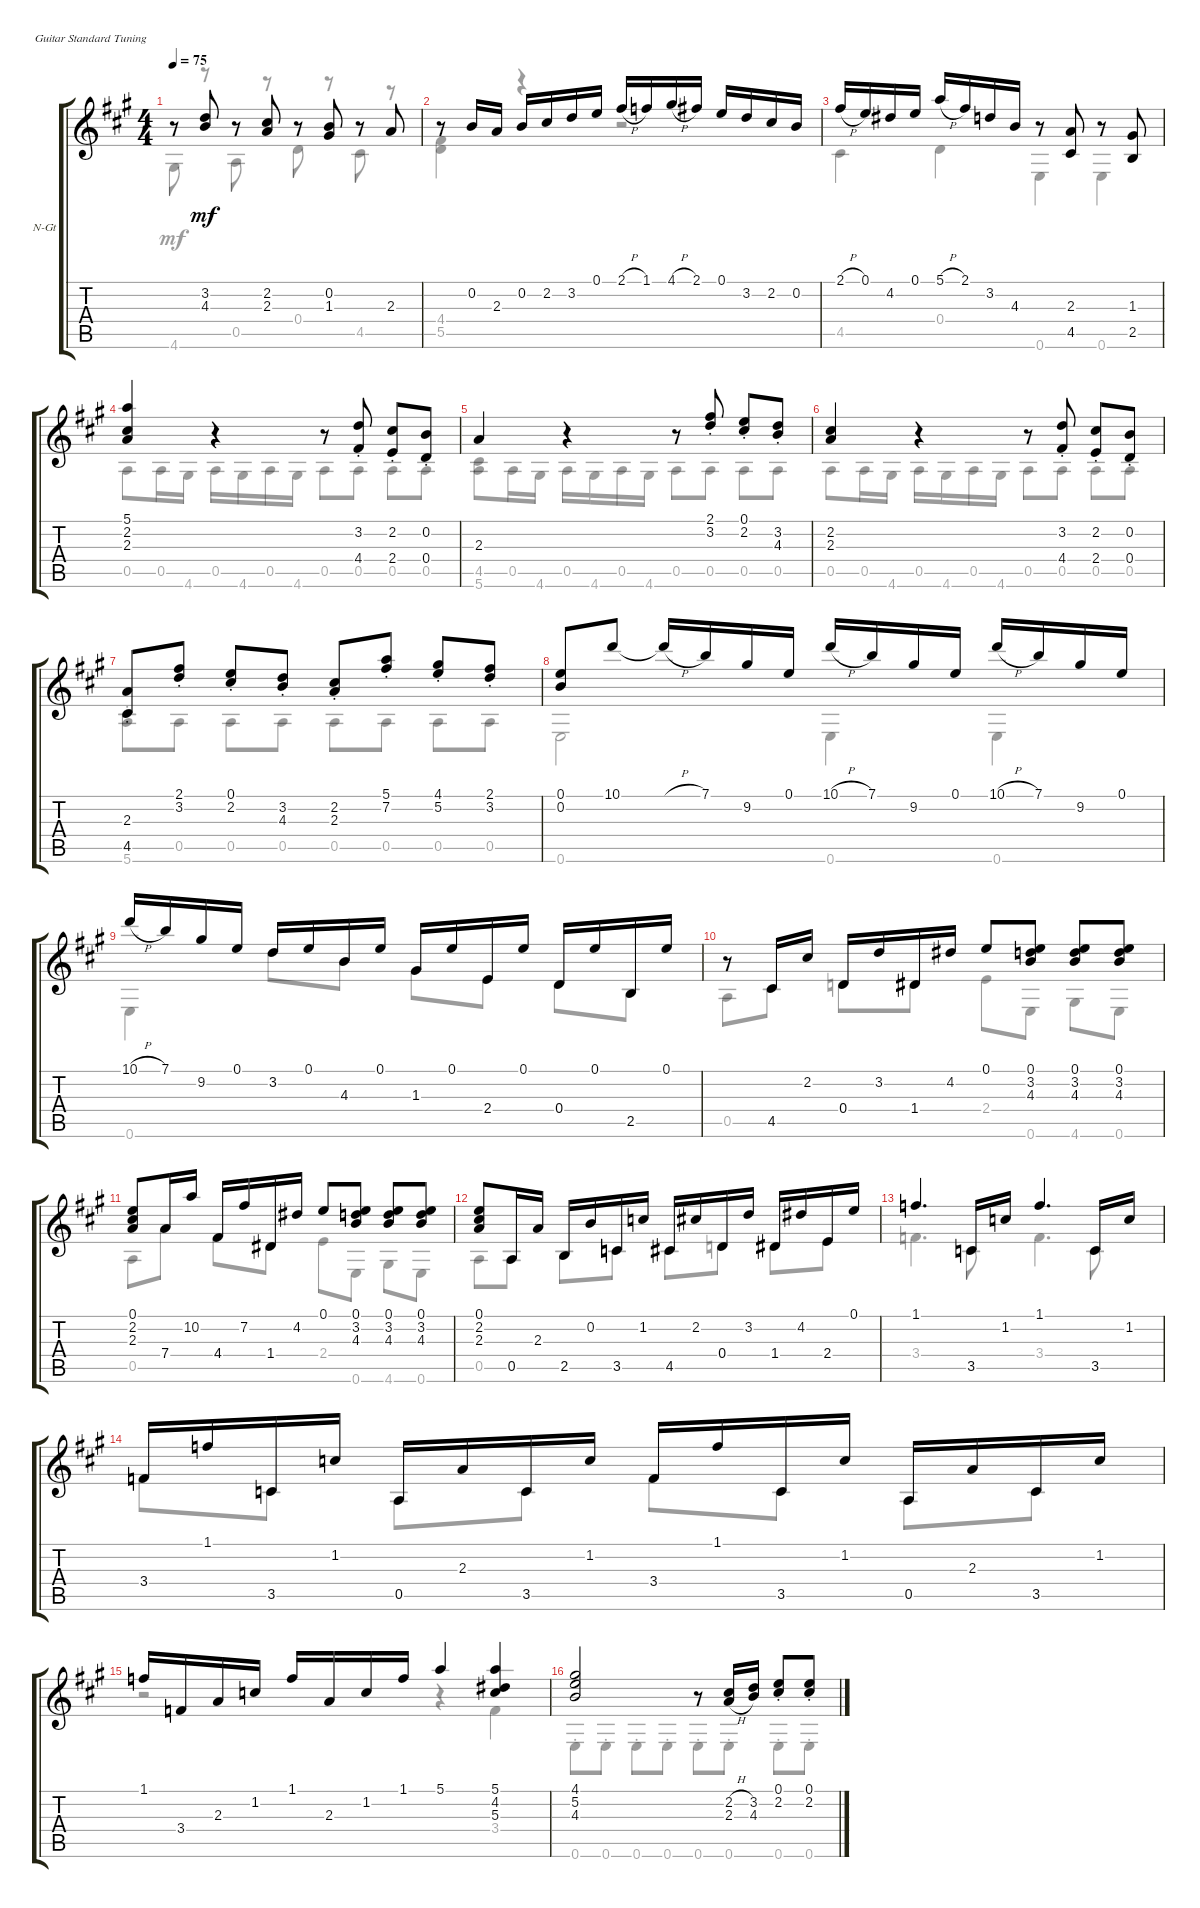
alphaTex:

\defaultSystemsLayout 4
\bracketExtendMode groupsimilarinstruments
\firstSystemTrackNameOrientation horizontal
\otherSystemsTrackNameOrientation horizontal
\track ("Nylon Guitar" "N-Gt") {instrument acousticguitarsteel}
\staff {score tabs}
\tuning (E4 B3 G3 D3 A2 E2)
\voice
\ts (4 4)
\tempo 75
\clef g2
\scale
1.07062
\ks a
r.8{dy mf} (3.2 4.3).8 r.8 (2.2 2.3).8 r.8 (1.3 0.2).8 r.8 2.3.8 |
\scale
0.929382 r.8 0.2.16 2.3.16 0.2.16 2.2.16 3.2.16 0.1.16 2.1{h}.16 1.1.16 4.1{h}.16 2.1.16 0.1.16 3.2.16 2.2.16 0.2.16 |
\scale
1.07062 2.1{h}.16 0.1.16 4.2.16 0.1.16 5.1{h}.16 2.1.16 3.2.16 4.3.16 r.8 (4.5 2.3).8 r.8 (2.5 1.3).8 |
\scale
0.929382 (2.3 2.2 5.1).4 r.4 r.8 (3.2{st} 4.4{st}).8 (2.4{st} 2.2{st}).8 (0.2{st} 0.4{st}).8 |
\scale
1.07062 2.3.4 r.4 r.8 (2.1{st} 3.2{st}).8 (2.2{st} 0.1{st}).8 (3.2{st} 4.3{st}).8 |
\scale
0.929382 (2.3 2.2).4 r.4 r.8 (3.2{st} 4.4{st}).8 (2.2{st} 2.4{st}).8 (0.2{st} 0.4{st}).8 |
\scale
1.07062 (4.5{st} 2.3{st}).8 (2.1{st} 3.2{st}).8 (2.2{st} 0.1{st}).8 (3.2{st} 4.3{st}).8 (2.3{st} 2.2{st}).8 (5.1{st} 7.2{st}).8 (4.1{st} 5.2{st}).8 (2.1{st} 3.2{st}).8 |
\scale
0.929382 (0.2 0.1).8 10.1.8 10.1{h t}.16 7.1.16 9.2.16 0.1.16 10.1{h}.16 7.1.16 9.2.16 0.1.16 10.1{h}.16 7.1.16 9.2.16 0.1.16 |
\scale
1.07062 10.1{h}.16 7.1.16 9.2.16 0.1.16 3.2.16 0.1.16 4.3.16 0.1.16 1.3.16 0.1.16 2.4.16 0.1.16 0.4.16 0.1.16 2.5.16 0.1.16 |
\scale
0.929382 r.8 4.5.16 2.2.16 0.4.16 3.2.16 1.4.16 4.2.16 0.1.8 (3.2 4.3 0.1).8 (4.3 3.2 0.1).8 (4.3 3.2 0.1).8 |
\scale
1.07062 (2.3 2.2 0.1).8 7.4.16 10.2.16 4.4.16 7.2.16 1.4.16 4.2.16 0.1.8 (3.2 4.3 0.1).8 (4.3 3.2 0.1).8 (4.3 3.2 0.1).8 |
\scale
0.929382 (2.3 2.2 0.1).8 0.5.16 2.3.16 2.5.16 0.2.16 3.5.16 1.2.16 4.5.16 2.2.16 0.4.16 3.2.16 1.4.16 4.2.16 2.4.16 0.1.16 |
\scale
1.07062 1.1.4{d} 3.5.16 1.2.16 1.1.4{d} 3.5.16 1.2.16 |
\scale
0.929382 3.4.16 1.1.16 3.5.16 1.2.16 0.5.16 2.3.16 3.5.16 1.2.16 3.4.16 1.1.16 3.5.16 1.2.16 0.5.16 2.3.16 3.5.16 1.2.16 |
\scale
1.07062 1.1.16 3.4.16 2.3.16 1.2.16 1.1.16 2.3.16 1.2.16 1.1.16 5.1.4 (5.1 4.2 5.3).4 |
\scale
0.929382 (4.3 4.1 5.2).2 r.8 (2.2{h} 2.3{h}).16 (3.2 4.3).16 (2.2 0.1{st}).8 (0.1{st} 2.2).8
\voice
\clef g2
\ottava regular
\simile none
\scale
1.07062
\ks a
4.6.8{dy mf} r.8 0.5.8 r.8 0.4.8 r.8 4.5.8 r.8 |
\scale
0.929382 (4.4 5.5).4 r.4 r.2 |
\scale
1.07062 4.5.4 0.4.4 0.6.4 0.6.4 |
\scale
0.929382 0.5.8 0.5.16 4.6.16 0.5.16 4.6.16 0.5.16 4.6.16 0.5.8 0.5.8 0.5.8 0.5.8 |
\scale
1.07062 (5.6 4.5).8 0.5.16 4.6.16 0.5.16 4.6.16 0.5.16 4.6.16 0.5.8 0.5.8 0.5.8 0.5.8 |
\scale
0.929382 0.5.8 0.5.16 4.6.16 0.5.16 4.6.16 0.5.16 4.6.16 0.5.8 0.5.8 0.5.8 0.5.8 |
\scale
1.07062 (4.5{st} 5.6).8 0.5.8 0.5.8 0.5.8 0.5.8 0.5.8 0.5.8 0.5.8 |
\scale
0.929382 0.6.2 0.6.4 0.6.4 |
\scale
1.07062 0.6.4 3.2.8 4.3.8 1.3.8 2.4.8 0.4.8 2.5.8 |
\scale
0.929382 0.5.8 4.5.8 0.4.8 1.4.8 2.4.8 0.6.8 4.6.8 0.6.8 |
\scale
1.07062 0.5.8 7.4.8 4.4.8 1.4.8 2.4.8 0.6.8 4.6.8 0.6.8 |
\scale
0.929382 0.5.8 0.5.8 2.5.8 3.5.8 4.5.8 0.4.8 1.4.8 2.4.8 |
\scale
1.07062 3.4.4{d} 3.5.8 3.4.4{d} 3.5.8 |
\scale
0.929382 3.4.8 3.5.8 0.5.8 3.5.8 3.4.8 3.5.8 0.5.8 3.5.8 |
\scale
1.07062 r.2 r.4 3.4.4 |
\scale
0.929382 0.6{st}.8 0.6{st}.8 0.6{st}.8 0.6{st}.8 0.6{st}.8 0.6{st}.8 0.6{st}.8 0.6{st}.8
